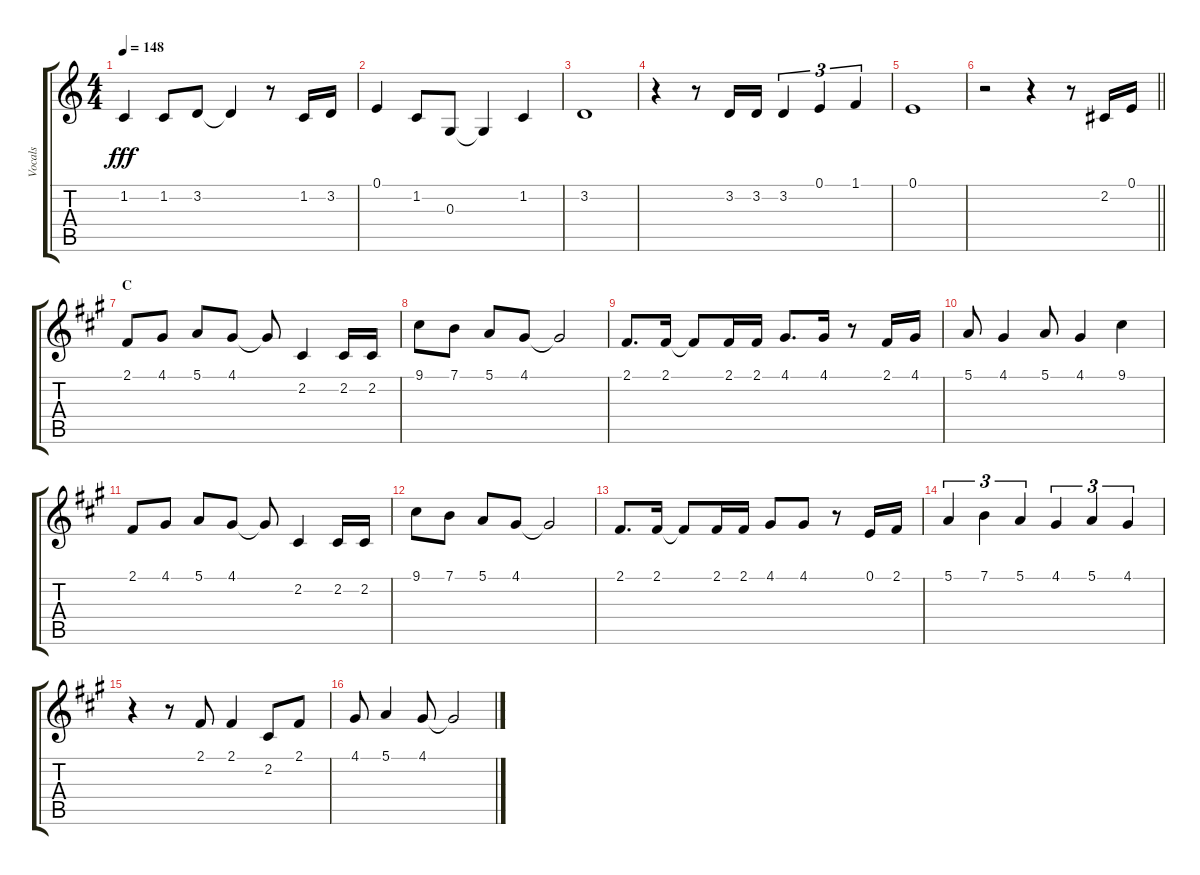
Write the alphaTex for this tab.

\track ("Vocals" "Vocals") {instrument voiceoohs}
\staff {score tabs}
\tuning (E4 B3 G3 D3 A2 E2) {hide}
\ts (4 4)
\tempo 148
\clef g2
\ks c
1.2.4{dy fff} 1.2.8 3.2.8 3.2{t}.4 r.8 1.2.16 3.2.16 |
0.1.4 1.2.8 0.3.8 0.3{t}.4 1.2.4 |
3.2.1 |
r.4 r.8 3.2.16 3.2.16 3.2.4{tu (3 2)} 0.1.4{tu (3 2)} 1.1.4{tu (3 2)} |
0.1.1 |
\barLineRight lightlight
r.2 r.4 r.8 2.2.16 0.1.16 |
\section ("" "C")
\ks a
2.1.8 4.1.8 5.1.8 4.1.8 4.1{t}.8 2.2.4 2.2.16 2.2.16 |
9.1.8 7.1.8 5.1.8 4.1.8 4.1{t}.2 |
2.1.8{d} 2.1.16 2.1{t}.8 2.1.16 2.1.16 4.1.8{d} 4.1.16 r.8 2.1.16 4.1.16 |
5.1.8 4.1.4 5.1.8 4.1.4 9.1.4 |
2.1.8 4.1.8 5.1.8 4.1.8 4.1{t}.8 2.2.4 2.2.16 2.2.16 |
9.1.8 7.1.8 5.1.8 4.1.8 4.1{t}.2 |
2.1.8{d} 2.1.16 2.1{t}.8 2.1.16 2.1.16 4.1.8 4.1.8 r.8 0.1.16 2.1.16 |
5.1.4{tu (3 2)} 7.1.4{tu (3 2)} 5.1.4{tu (3 2)} 4.1.4{tu (3 2)} 5.1.4{tu (3 2)} 4.1.4{tu (3 2)} |
r.4 r.8 2.1.8 2.1.4 2.2.8 2.1.8 |
4.1.8 5.1.4 4.1.8 4.1{t}.2
